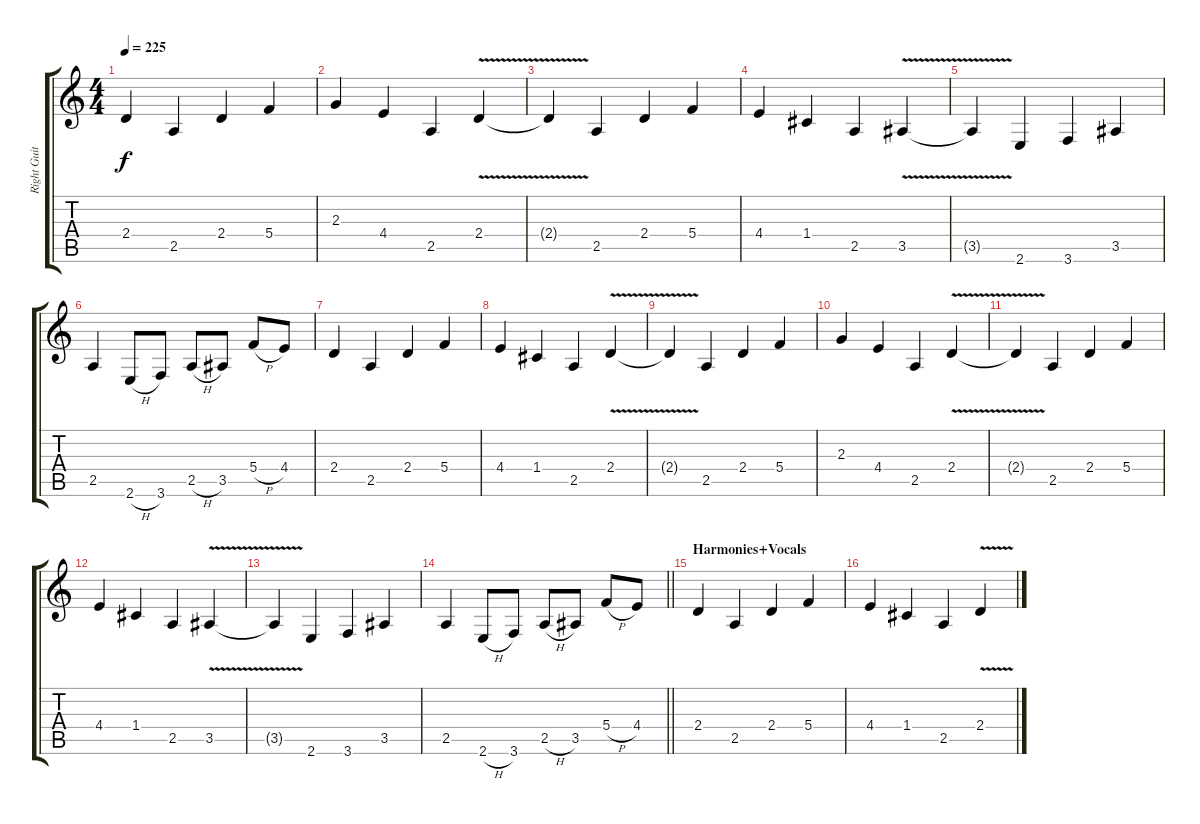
\track ("Right Guitar" "Right Guit") {instrument distortionguitar}
\staff {score tabs}
\tuning (D4 A3 F3 C3 G2 D2) {hide}
\ts (4 4)
\tempo 225
\clef g2
\ks c
2.4{t}.4{dy f} 2.5.4 2.4.4 5.4.4 |
2.3.4 4.4.4 2.5.4 2.4{v}.4 |
2.4{t}.4 2.5.4 2.4.4 5.4.4 |
4.4.4 1.4.4 2.5.4 3.5{v}.4 |
3.5{t}.4 2.6.4 3.6.4 3.5.4 |
2.5.4 2.6{h}.8 3.6.8 2.5{h}.8 3.5.8 5.4{h}.8 4.4.8 |
2.4.4 2.5.4 2.4.4 5.4.4 |
4.4.4 1.4.4 2.5.4 2.4{v}.4 |
2.4{t}.4 2.5.4 2.4.4 5.4.4 |
2.3.4 4.4.4 2.5.4 2.4{v}.4 |
2.4{t}.4 2.5.4 2.4.4 5.4.4 |
4.4.4 1.4.4 2.5.4 3.5{v}.4 |
3.5{t}.4 2.6.4 3.6.4 3.5.4 |
\barLineRight lightlight
2.5.4 2.6{h}.8 3.6.8 2.5{h}.8 3.5.8 5.4{h}.8 4.4.8 |
\section ("" "Harmonies+Vocals")
2.4.4 2.5.4 2.4.4 5.4.4 |
4.4.4 1.4.4 2.5.4 2.4{v}.4
